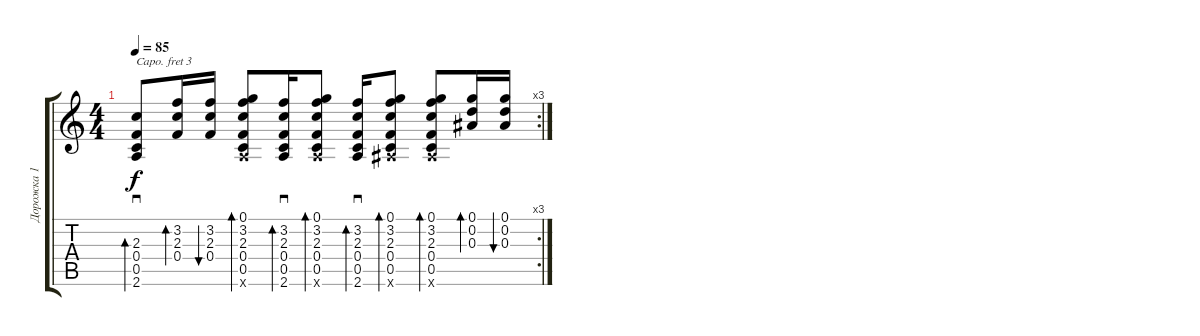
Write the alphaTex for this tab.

\track ("Дорожка 1" "Дорожка 1") {instrument acousticguitarsteel}
\staff {score tabs}
\capo 3
\tuning (E4 B3 G3 D3 A2 E2) {hide}
\rc 3
\ts (4 4)
\tempo 85
\clef g2
\ks c
(2.3 0.4 0.5 2.6).8{sd bd 30 dy f} (3.2 2.3 0.4).16{bd 30} (3.2 2.3 0.4).16{bu 30} (0.1 3.2 2.3 0.4 0.5 2.6{x}).8{bd 30} (3.2 2.3 0.4 0.5 2.6).16{sd bd 30} (0.1 3.2 2.3 0.4 0.5 2.6{x}).8{bd 30} (3.2 2.3 0.4 0.5 2.6).16{sd bd 30} (0.1 3.2 2.3 0.4 0.5 3.6{x}).8{bd 30} (0.1 3.2 2.3 0.4 0.5 3.6{x}).8{bd 30} (0.1 0.2 0.3).16{bd 30} (0.1 0.2 0.3).16{bu 30}
